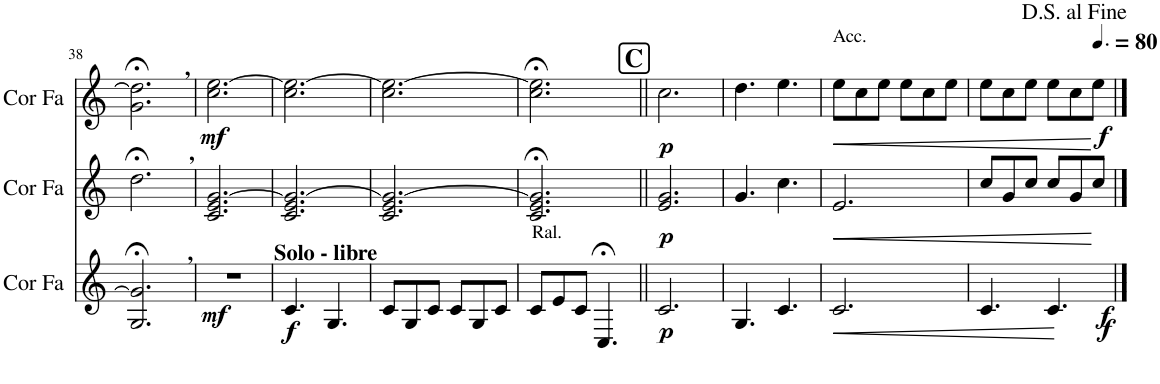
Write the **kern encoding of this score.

**kern	**dynam	**kern	**dynam	**kern	**dynam
*part3	*part3	*part2	*part2	*part1	*part1
*staff3	*staff3	*staff2	*staff2	*staff1	*staff1
*I"Cor en Fa	*	*I"Cor en Fa	*	*I"Cor en Fa	*
*I'Cor Fa	*	*I'Cor Fa	*	*I'Cor Fa	*
!!LO:PB:g=z
*clefG2	*	*clefG2	*	*clefG2	*
*Trd4c7	*	*Trd4c7	*	*Trd4c7	*
*k[]	*	*k[]	*	*k[]	*
*M6/8	*	*M6/8	*	*M6/8	*
=38	=38	=38	=38	=38	=38
2.G/;< 2.g/];<	.	2.dd;<\	.	2.g\;< 2.dd\];<	.
=39	=39	=39	=39	=39	=39
!	!	!	!	!LO:TX:a:B:t=,	!
!	!	!LO:TX:a:B:t=,	!	!	!
!LO:TX:a:B:t=,	!	!	!	!	!
!	!LO:DY:b	!	!	!	!LO:DY:b
2.r	mf	2.c/ 2.e/ [2.g/	.	2.cc\ [2.ee\	mf
=40	=40	=40	=40	=40	=40
!LO:TX:a:B:t=Solo - libre	!	!	!	!	!
!	!LO:DY:b	!	!	!	!
4.c/	f	2.c/ 2.e/ 2.g/_	.	2.cc\ 2.ee\_	.
4.G/	.	.	.	.	.
=41	=41	=41	=41	=41	=41
!LO:TX:a:t=Ral.	!	!	!	!	!
8c/L	.	2.c/ 2.e/ 2.g/_	.	2.cc\ 2.ee\_	.
8G/	.	.	.	.	.
8c/J	.	.	.	.	.
8c/L	.	.	.	.	.
8G/	.	.	.	.	.
8c/J	.	.	.	.	.
=42	=42	=42	=42	=42	=42
8c/L	.	2.c/;< 2.e/;< 2.g/];<	.	2.cc\;< 2.ee\];<	.
8e/	.	.	.	.	.
8c/J	.	.	.	.	.
4.C;</	.	.	.	.	.
!!LO:REH:place=s1:a:B:cj:fs=14:t=C
=43||	=43||	=43||	=43||	=43||	=43||
!	!LO:DY:b	!	!LO:DY:b	!	!LO:DY:b
2.c/	p	2.e/ 2.g/	p	2.cc\	p
=44	=44	=44	=44	=44	=44
4.G/	.	4.g/	.	4.dd\	.
4.c/	.	4.cc\	.	4.ee\	.
=45	=45	=45	=45	=45	=45
!	!	!	!	!LO:TX:a:t=Acc.	!
!	!LO:HP:b	!	!LO:HP:b	!	!LO:HP:b
2.c/	<	2.e/	<	8ee\L	<
.	.	.	.	8cc\	.
.	.	.	.	8ee\J	.
.	.	.	.	8ee\L	.
.	.	.	.	8cc\	.
.	.	.	.	8ee\J	.
.	[	.	[	.	[
=46	=46	=46	=46	=46	=46
4.c/	.	8cc/L	.	8ee\L	.
.	.	8g/	.	8cc\	.
.	.	8cc/J	.	8ee\J	.
!	!LO:DY:b	!	!	!	!
!	!LO:DY:n=1:b	!	!	!	!
4.c/	f f	8cc/L	.	8ee\L	.
.	.	8g/	.	8cc\	.
*	*	*	*	*MM120	*
!	!	!	!	!	!LO:DY:b
.	.	8cc/J	.	8ee\J	f
==	==	==	==	==	==
*-	*-	*-	*-	*-	*-
